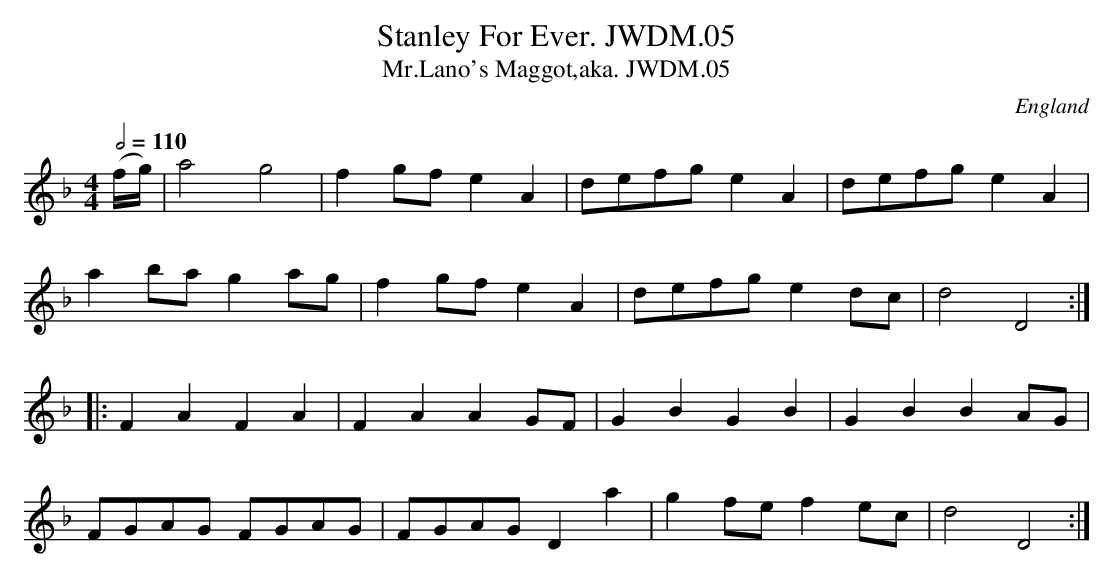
X:1
T:Stanley For Ever. JWDM.05
T:Mr.Lano's Maggot,aka. JWDM.05
M:4/4
L:1/8
Q:1/2=110
O:England
K:F major
(f/g/)|a4g4|f2 gf e2 A2|defg e2 A2|defg e2 A2|!
a2 ba g2 ag|f2 gf e2 A2|defge2dc|d4D4:|!
|:F2A2F2A2|F2A2A2GF|G2B2G2B2|G2B2B2AG|!
FGAG FGAG|FGAG D2a2|g2 fe f2ec|d4D4:|
